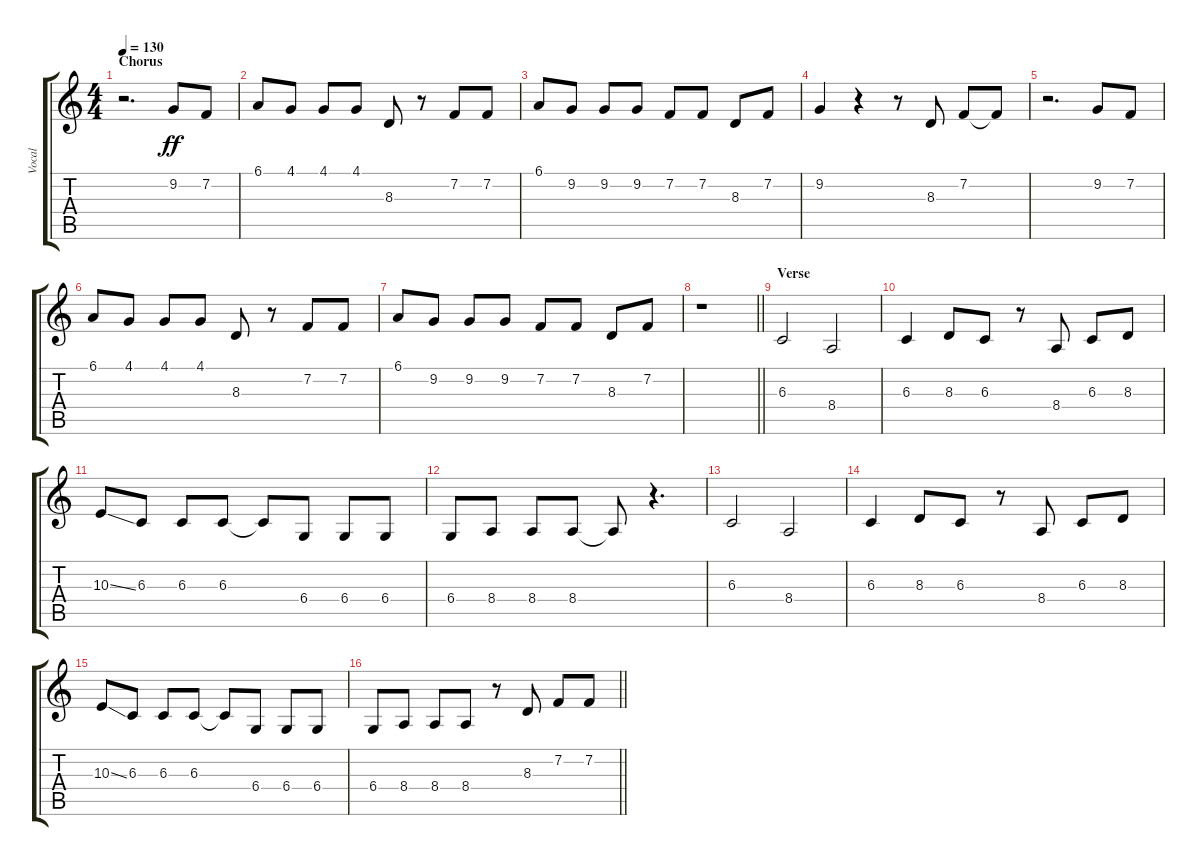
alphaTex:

\track ("Vocal" "Vocal") {instrument tuba}
\staff {score tabs}
\tuning (Eb4 Bb3 Gb3 Db3 Ab2 Eb2) {hide}
\ts (4 4)
\section ("" "Chorus")
\tempo 130
\clef g2
\ks c
r.2{d dy ff} 9.2.8 7.2.8 |
6.1.8 4.1.8 4.1.8 4.1.8 8.3.8 r.8 7.2.8 7.2.8 |
6.1.8 9.2.8 9.2.8 9.2.8 7.2.8 7.2.8 8.3.8 7.2.8 |
9.2.4 r.4 r.8 8.3.8 7.2.8 7.2{t}.8 |
r.2{d} 9.2.8 7.2.8 |
6.1.8 4.1.8 4.1.8 4.1.8 8.3.8 r.8 7.2.8 7.2.8 |
6.1.8 9.2.8 9.2.8 9.2.8 7.2.8 7.2.8 8.3.8 7.2.8 |
\barLineRight lightlight
r.1 |
\section ("" "Verse")
6.3.2 8.4.2 |
6.3.4 8.3.8 6.3.8 r.8 8.4.8 6.3.8 8.3.8 |
10.3{ss}.8 6.3.8 6.3.8 6.3.8 6.3{t}.8 6.4.8 6.4.8 6.4.8 |
6.4.8 8.4.8 8.4.8 8.4.8 8.4{t}.8 r.4{d} |
6.3.2 8.4.2 |
6.3.4 8.3.8 6.3.8 r.8 8.4.8 6.3.8 8.3.8 |
10.3{ss}.8 6.3.8 6.3.8 6.3.8 6.3{t}.8 6.4.8 6.4.8 6.4.8 |
\barLineRight lightlight
6.4.8 8.4.8 8.4.8 8.4.8 r.8 8.3.8 7.2.8 7.2.8
